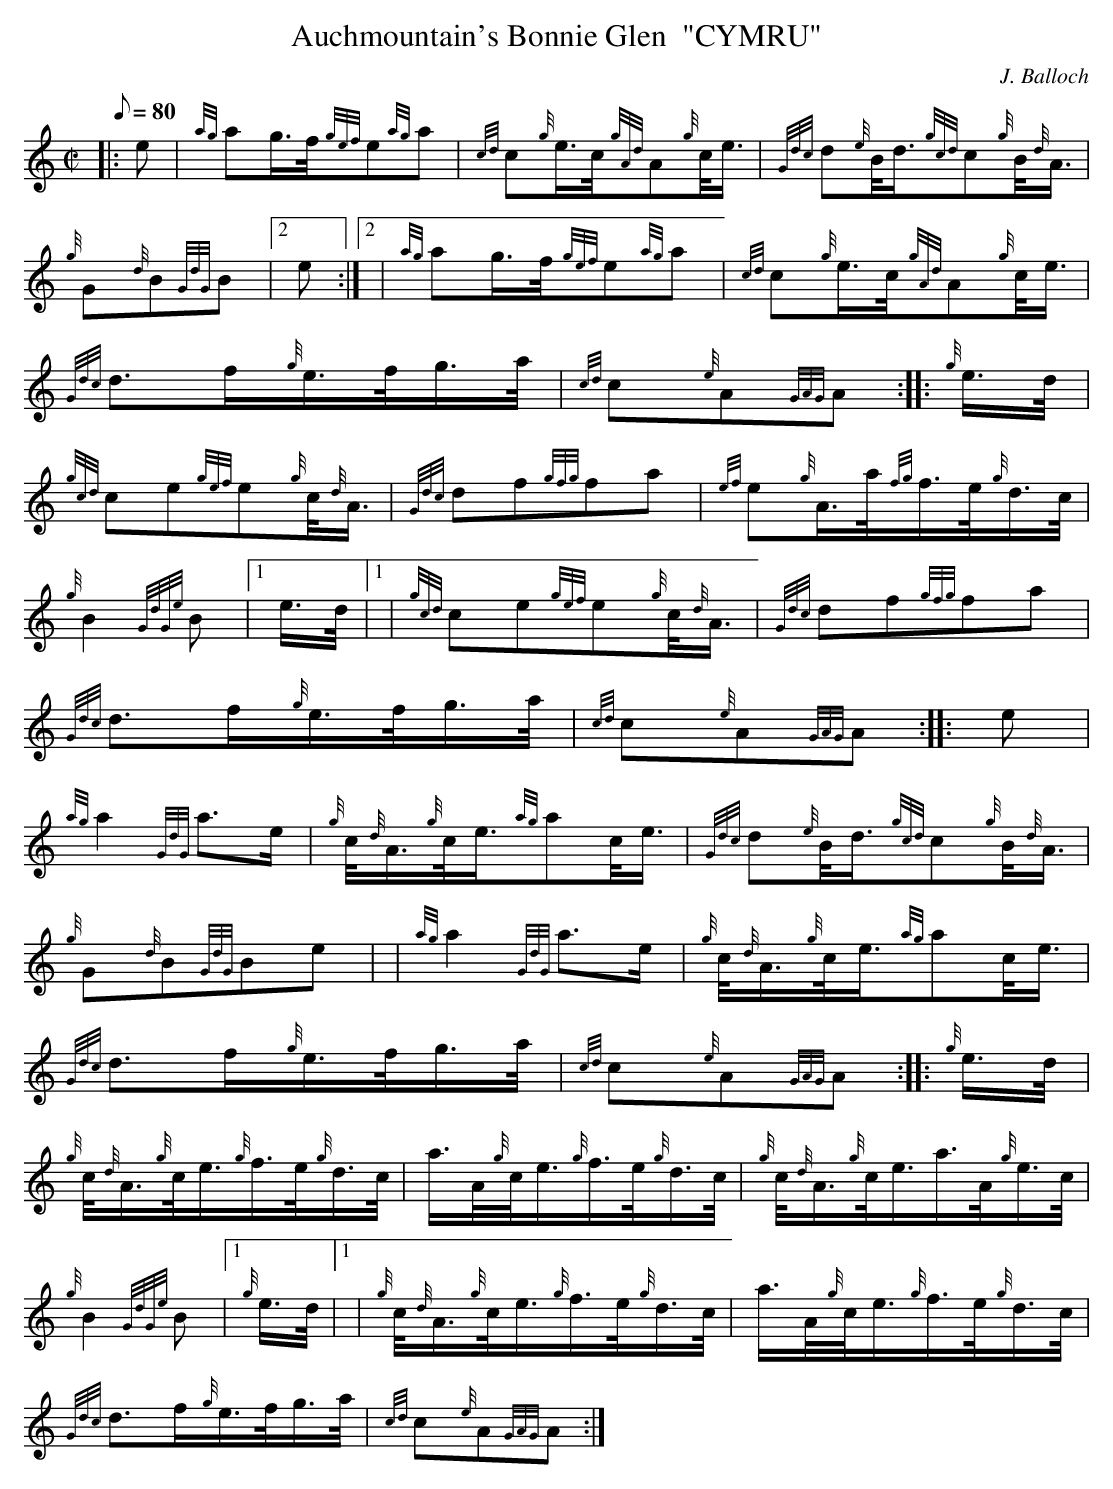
X:1
T:Auchmountain's Bonnie Glen  "CYMRU"
M:C|
L:1/8
Q:80
C:J. Balloch
K:HP
|: e | \
{ag}ag3/4f/4{gef}e{ag}a | \
{cd}c{g}e3/4c/4{gAd}A{g}c/4e3/4 | \
{Gdc}d{e}B/4d3/4{gcd}c{g}B/4{d}A3/4 |
{g}G{d}B{GdG}B|2 e:|2  | \
{ag}ag3/4f/4{gef}e{ag}a | \
{cd}c{g}e3/4c/4{gAd}A{g}c/4e3/4 |
{Gdc}d3/2f/2{g}e3/4f/4g3/4a/4 | \
{cd}c{e}A{GAG}A :: \
{g}e3/4d/4 |
{gcd}ce{gef}e{g}c/4{d}A3/4 | \
{Gdc}df{gfg}fa | \
{ef}e{g}A3/4a/4{fg}f3/4e/4{g}d3/4c/4 |
{g}B2{GdGe}B|1 e3/4d/4|1  | \
{gcd}ce{gef}e{g}c/4{d}A3/4 | \
{Gdc}df{gfg}fa |
{Gdc}d3/2f/2{g}e3/4f/4g3/4a/4 | \
{cd}c{e}A{GAG}A :: \
e |
{ag}a2{GdG}a3/2e/2 | \
{g}c/4{d}A3/4{g}c/4e3/4{ag}ac/4e3/4 | \
{Gdc}d{e}B/4d3/4{gcd}c{g}B/4{d}A3/4 |
{g}G{d}B{GdG}Be | | \
{ag}a2{GdG}a3/2e/2 | \
{g}c/4{d}A3/4{g}c/4e3/4{ag}ac/4e3/4 |
{Gdc}d3/2f/2{g}e3/4f/4g3/4a/4 | \
{cd}c{e}A{GAG}A :: \
{g}e3/4d/4 |
{g}c/4{d}A3/4{g}c/4e3/4{g}f3/4e/4{g}d3/4c/4 | \
a3/4A/4{g}c/4e3/4{g}f3/4e/4{g}d3/4c/4 | \
{g}c/4{d}A3/4{g}c/4e3/4a3/4A/4{g}e3/4c/4 |
{g}B2{GdGe}B|1 {g}e3/4d/4|1  | \
{g}c/4{d}A3/4{g}c/4e3/4{g}f3/4e/4{g}d3/4c/4 | \
a3/4A/4{g}c/4e3/4{g}f3/4e/4{g}d3/4c/4 |
{Gdc}d3/2f/2{g}e3/4f/4g3/4a/4 | \
{cd}c{e}A{GAG}A :|
